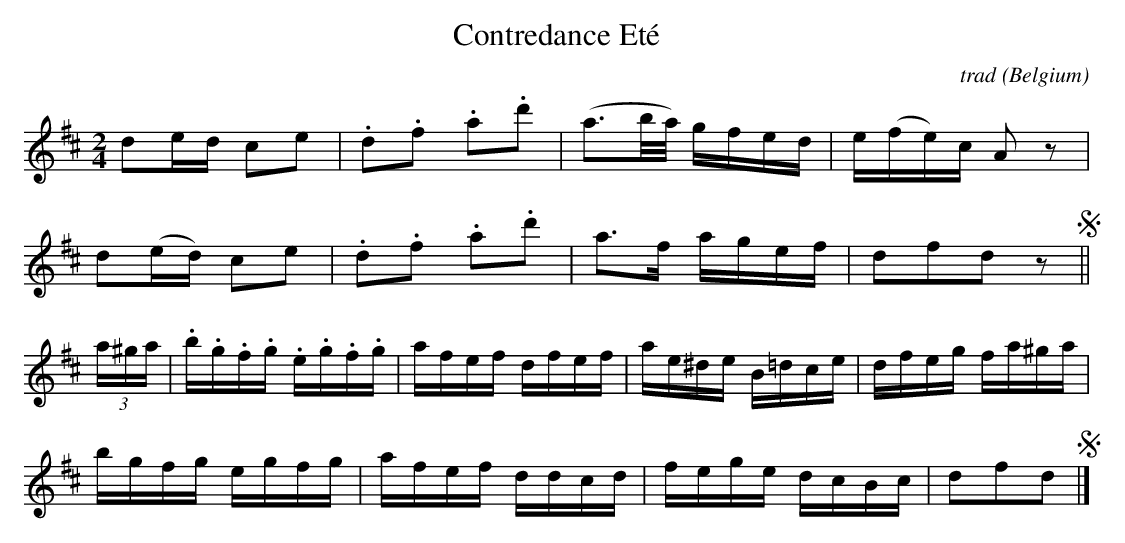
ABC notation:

X:1
T:Contredance Eté
C:trad
O:Belgium
M:2/4
L:1/16
K:Dmaj
d2ed c2e2|.d2.f2 .a2.d'2|(a3b/2a/2) gfed|e(fe)c A2z2|
d2(ed) c2e2|.d2.f2 .a2.d'2|a3f agef|d2f2d2z2 !segno!||
(3a^ga|.b.g.f.g .e.g.f.g|afef dfef|ae^de B=dce|dfeg fa^ga|
bgfg egfg|afef ddcd|fege dcBc|d2f2d2 !segno!|]
